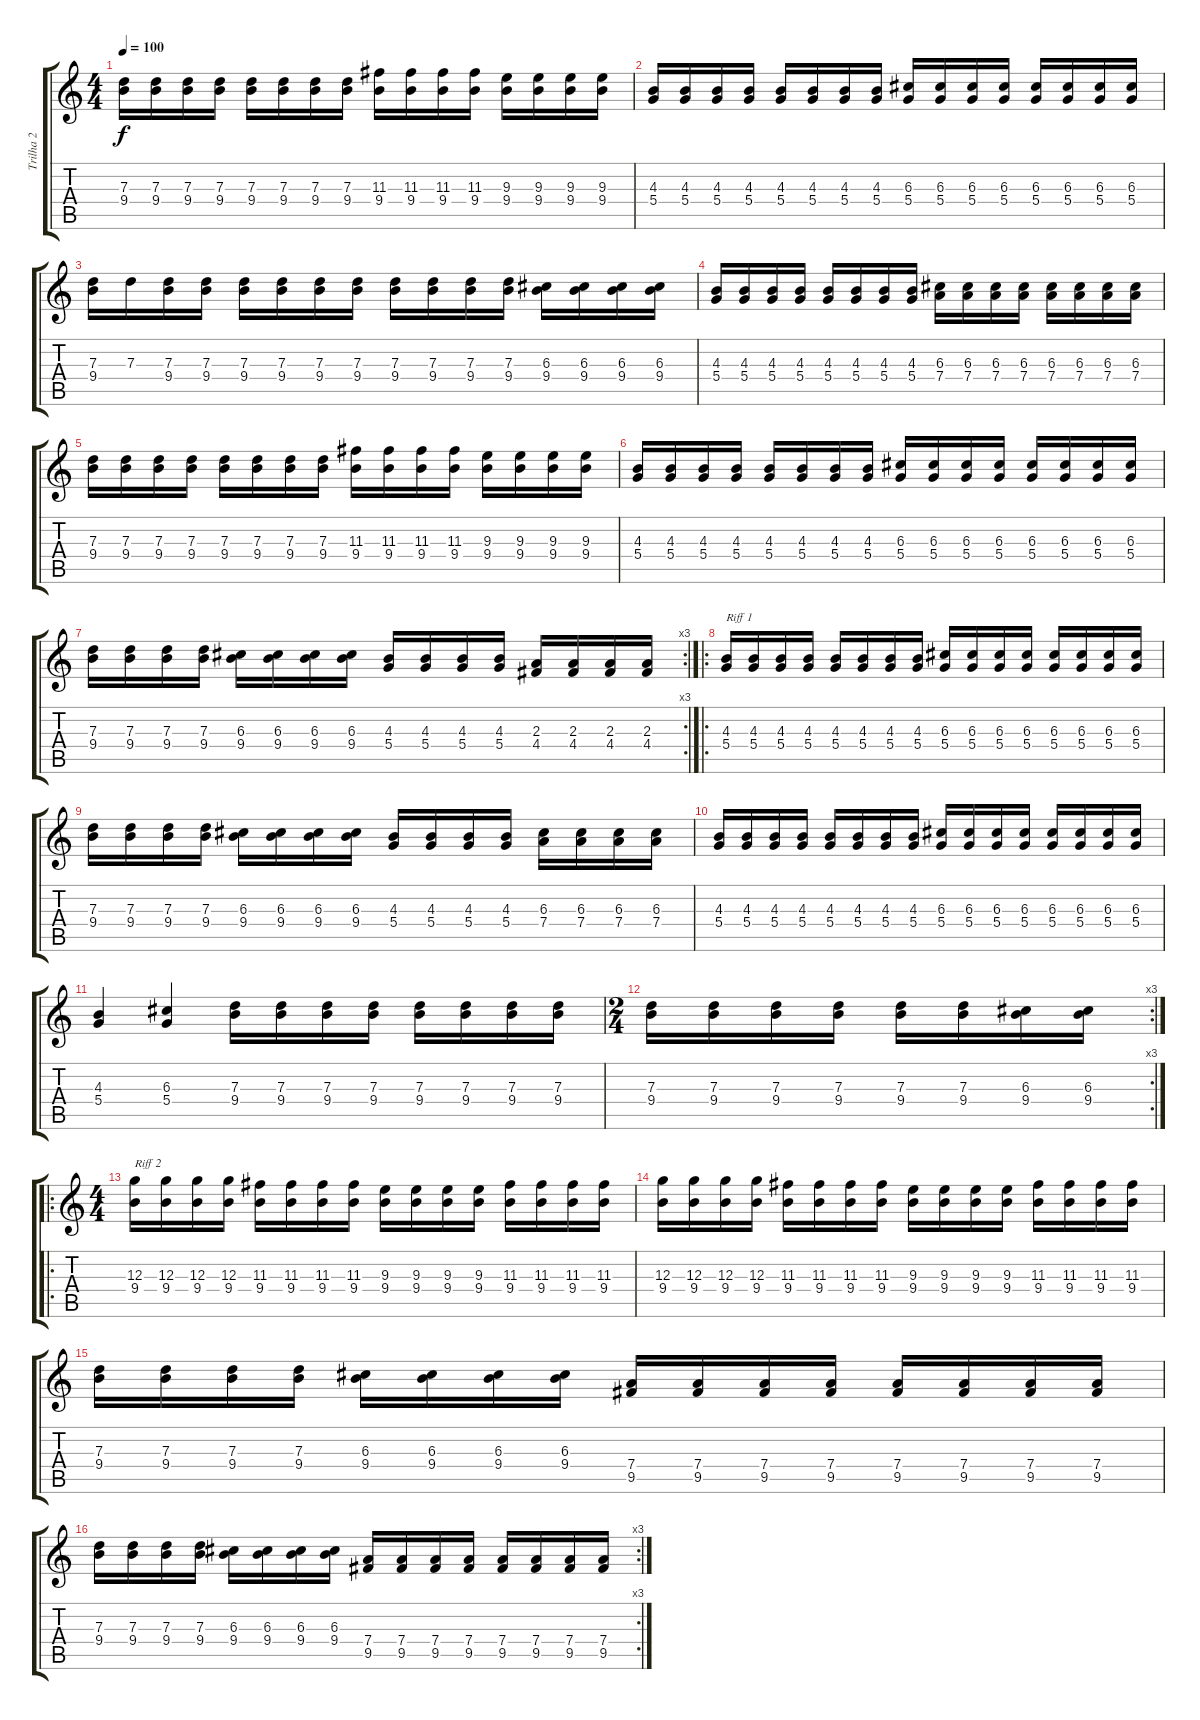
\track ("Trilha 2" "Trilha 2") {instrument distortionguitar}
\staff {score tabs}
\tuning (E4 B3 G3 D3 A2 E2) {hide}
\ts (4 4)
\tempo 100
\clef g2
\ks c
(7.3 9.4).16{dy f} (7.3 9.4).16 (7.3 9.4).16 (7.3 9.4).16 (7.3 9.4).16 (7.3 9.4).16 (7.3 9.4).16 (7.3 9.4).16 (11.3 9.4).16 (11.3 9.4).16 (11.3 9.4).16 (11.3 9.4).16 (9.3 9.4).16 (9.3 9.4).16 (9.3 9.4).16 (9.3 9.4).16 |
(4.3 5.4).16 (4.3 5.4).16 (4.3 5.4).16 (4.3 5.4).16 (4.3 5.4).16 (4.3 5.4).16 (4.3 5.4).16 (4.3 5.4).16 (6.3 5.4).16 (6.3 5.4).16 (6.3 5.4).16 (6.3 5.4).16 (6.3 5.4).16 (6.3 5.4).16 (6.3 5.4).16 (6.3 5.4).16 |
(7.3 9.4).16 7.3.16 (7.3 9.4).16 (7.3 9.4).16 (7.3 9.4).16 (7.3 9.4).16 (7.3 9.4).16 (7.3 9.4).16 (7.3 9.4).16 (7.3 9.4).16 (7.3 9.4).16 (7.3 9.4).16 (6.3 9.4).16 (6.3 9.4).16 (6.3 9.4).16 (6.3 9.4).16 |
(4.3 5.4).16 (4.3 5.4).16 (4.3 5.4).16 (4.3 5.4).16 (4.3 5.4).16 (4.3 5.4).16 (4.3 5.4).16 (4.3 5.4).16 (6.3 7.4).16 (6.3 7.4).16 (6.3 7.4).16 (6.3 7.4).16 (6.3 7.4).16 (6.3 7.4).16 (6.3 7.4).16 (6.3 7.4).16 |
(7.3 9.4).16 (7.3 9.4).16 (7.3 9.4).16 (7.3 9.4).16 (7.3 9.4).16 (7.3 9.4).16 (7.3 9.4).16 (7.3 9.4).16 (11.3 9.4).16 (11.3 9.4).16 (11.3 9.4).16 (11.3 9.4).16 (9.3 9.4).16 (9.3 9.4).16 (9.3 9.4).16 (9.3 9.4).16 |
(4.3 5.4).16 (4.3 5.4).16 (4.3 5.4).16 (4.3 5.4).16 (4.3 5.4).16 (4.3 5.4).16 (4.3 5.4).16 (4.3 5.4).16 (6.3 5.4).16 (6.3 5.4).16 (6.3 5.4).16 (6.3 5.4).16 (6.3 5.4).16 (6.3 5.4).16 (6.3 5.4).16 (6.3 5.4).16 |
\rc 3
(7.3 9.4).16 (7.3 9.4).16 (7.3 9.4).16 (7.3 9.4).16 (6.3 9.4).16 (6.3 9.4).16 (6.3 9.4).16 (6.3 9.4).16 (4.3 5.4).16 (4.3 5.4).16 (4.3 5.4).16 (4.3 5.4).16 (2.3 4.4).16 (2.3 4.4).16 (2.3 4.4).16 (2.3 4.4).16 |
\ro
(4.3 5.4).16{txt "Riff 1"} (4.3 5.4).16 (4.3 5.4).16 (4.3 5.4).16 (4.3 5.4).16 (4.3 5.4).16 (4.3 5.4).16 (4.3 5.4).16 (6.3 5.4).16 (6.3 5.4).16 (6.3 5.4).16 (6.3 5.4).16 (6.3 5.4).16 (6.3 5.4).16 (6.3 5.4).16 (6.3 5.4).16 |
(7.3 9.4).16 (7.3 9.4).16 (7.3 9.4).16 (7.3 9.4).16 (6.3 9.4).16 (6.3 9.4).16 (6.3 9.4).16 (6.3 9.4).16 (4.3 5.4).16 (4.3 5.4).16 (4.3 5.4).16 (4.3 5.4).16 (6.3 7.4).16 (6.3 7.4).16 (6.3 7.4).16 (6.3 7.4).16 |
(4.3 5.4).16 (4.3 5.4).16 (4.3 5.4).16 (4.3 5.4).16 (4.3 5.4).16 (4.3 5.4).16 (4.3 5.4).16 (4.3 5.4).16 (6.3 5.4).16 (6.3 5.4).16 (6.3 5.4).16 (6.3 5.4).16 (6.3 5.4).16 (6.3 5.4).16 (6.3 5.4).16 (6.3 5.4).16 |
(4.3 5.4).4 (6.3 5.4).4 (7.3 9.4).16 (7.3 9.4).16 (7.3 9.4).16 (7.3 9.4).16 (7.3 9.4).16 (7.3 9.4).16 (7.3 9.4).16 (7.3 9.4).16 |
\rc 3
\ts (2 4)
(7.3 9.4).16 (7.3 9.4).16 (7.3 9.4).16 (7.3 9.4).16 (7.3 9.4).16 (7.3 9.4).16 (6.3 9.4).16 (6.3 9.4).16 |
\ro
\ts (4 4)
(12.3 9.4).16{txt "Riff 2"} (12.3 9.4).16 (12.3 9.4).16 (12.3 9.4).16 (11.3 9.4).16 (11.3 9.4).16 (11.3 9.4).16 (11.3 9.4).16 (9.3 9.4).16 (9.3 9.4).16 (9.3 9.4).16 (9.3 9.4).16 (11.3 9.4).16 (11.3 9.4).16 (11.3 9.4).16 (11.3 9.4).16 |
(12.3 9.4).16 (12.3 9.4).16 (12.3 9.4).16 (12.3 9.4).16 (11.3 9.4).16 (11.3 9.4).16 (11.3 9.4).16 (11.3 9.4).16 (9.3 9.4).16 (9.3 9.4).16 (9.3 9.4).16 (9.3 9.4).16 (11.3 9.4).16 (11.3 9.4).16 (11.3 9.4).16 (11.3 9.4).16 |
(7.3 9.4).16 (7.3 9.4).16 (7.3 9.4).16 (7.3 9.4).16 (6.3 9.4).16 (6.3 9.4).16 (6.3 9.4).16 (6.3 9.4).16 (7.4 9.5).16 (7.4 9.5).16 (7.4 9.5).16 (7.4 9.5).16 (7.4 9.5).16 (7.4 9.5).16 (7.4 9.5).16 (7.4 9.5).16 |
\rc 3
(7.3 9.4).16 (7.3 9.4).16 (7.3 9.4).16 (7.3 9.4).16 (6.3 9.4).16 (6.3 9.4).16 (6.3 9.4).16 (6.3 9.4).16 (7.4 9.5).16 (7.4 9.5).16 (7.4 9.5).16 (7.4 9.5).16 (7.4 9.5).16 (7.4 9.5).16 (7.4 9.5).16 (7.4 9.5).16
